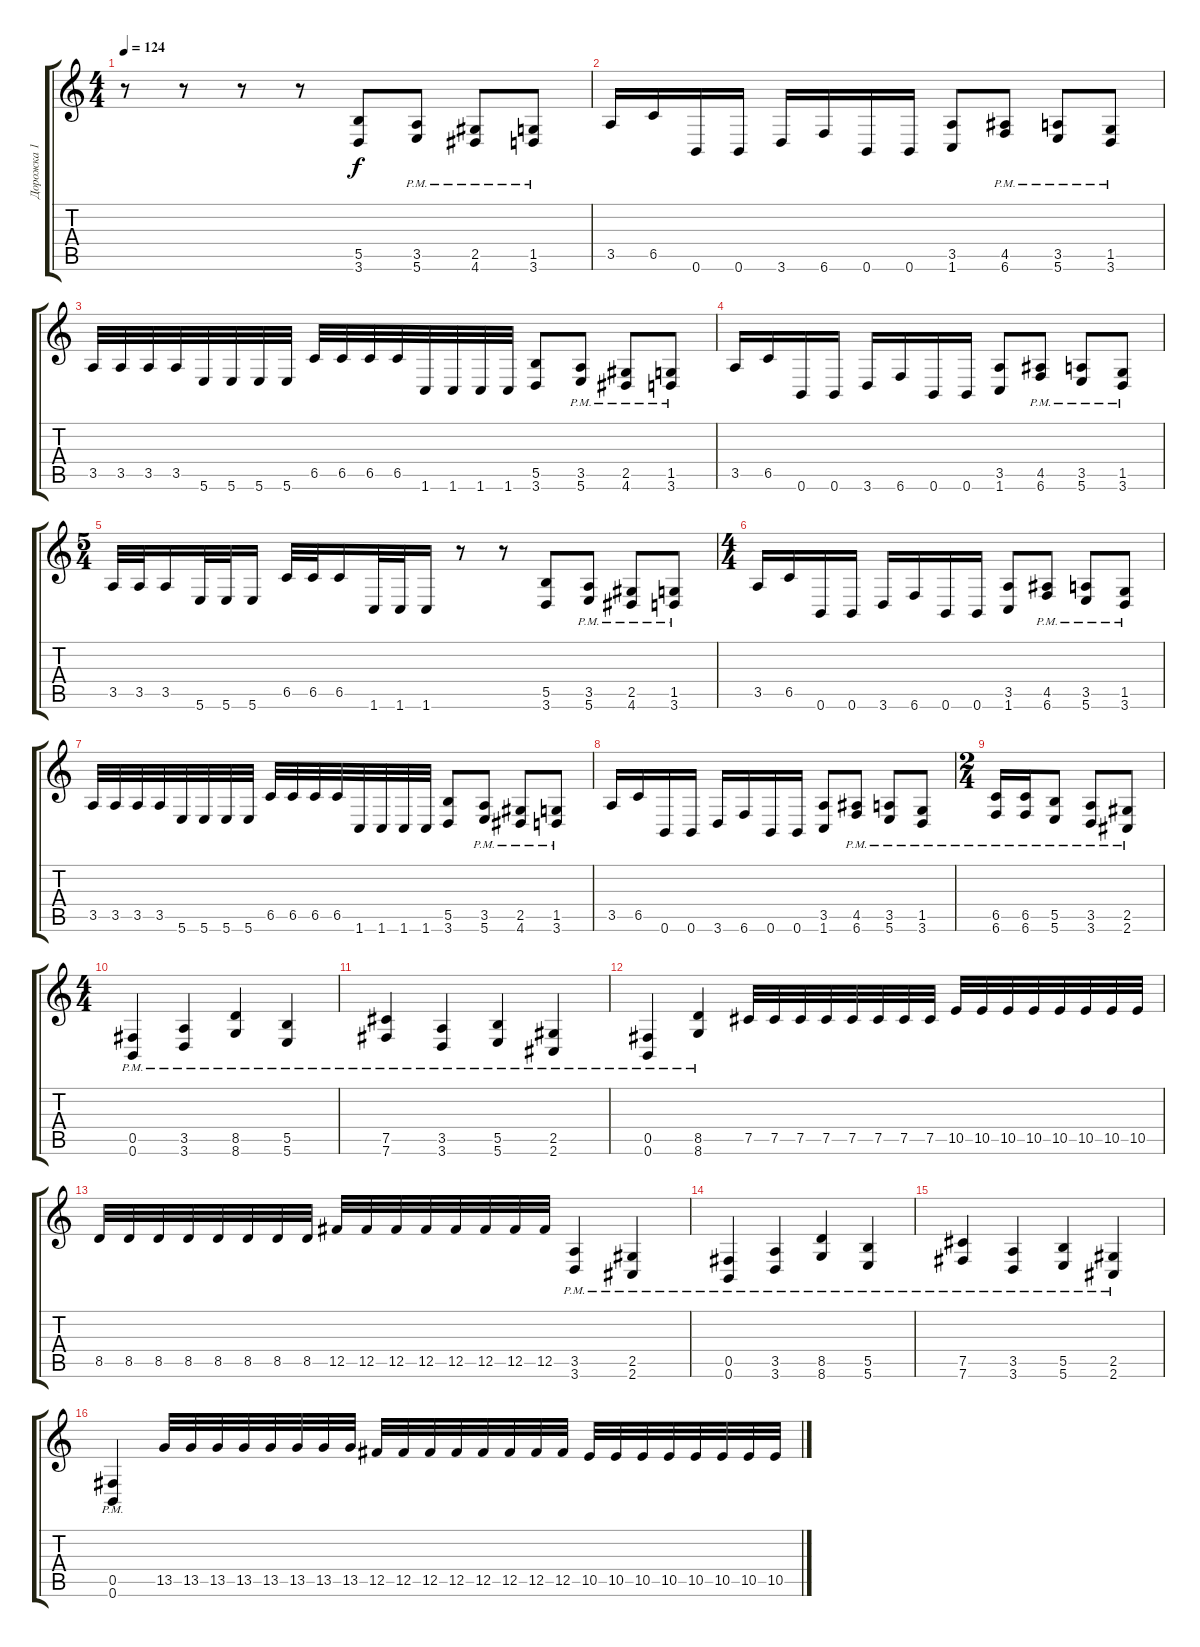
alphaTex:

\track ("Дорожка 1" "Дорожка 1") {instrument distortionguitar}
\staff {score tabs}
\tuning (Db4 Ab3 E3 B2 Gb2 B1) {hide}
\ts (4 4)
\tempo 124
\clef g2
\ks c
r.8{dy f instrument distortionguitar} r.8 r.8 r.8 (5.5 3.6).8 (3.5{pm} 5.6).8 (2.5{pm} 4.6).8 (1.5{pm} 3.6).8 |
3.5.16 6.5.16 0.6.16 0.6.16 3.6.16 6.6.16 0.6.16 0.6.16 (3.5 1.6).8 (4.5{pm} 6.6).8 (3.5{pm} 5.6).8 (1.5{pm} 3.6).8 |
3.5.32 3.5.32 3.5.32 3.5.32 5.6.32 5.6.32 5.6.32 5.6.32 6.5.32 6.5.32 6.5.32 6.5.32 1.6.32 1.6.32 1.6.32 1.6.32 (5.5 3.6).8 (3.5{pm} 5.6).8 (2.5{pm} 4.6).8 (1.5{pm} 3.6).8 |
3.5.16 6.5.16 0.6.16 0.6.16 3.6.16 6.6.16 0.6.16 0.6.16 (3.5 1.6).8 (4.5{pm} 6.6).8 (3.5{pm} 5.6).8 (1.5{pm} 3.6).8 |
\ts (5 4)
3.5.32 3.5.32 3.5.16 5.6.32 5.6.32 5.6.16 6.5.32 6.5.32 6.5.16 1.6.32 1.6.32 1.6.16 r.8 r.8 (5.5 3.6).8 (3.5{pm} 5.6).8 (2.5{pm} 4.6).8 (1.5{pm} 3.6).8 |
\ts (4 4)
3.5.16 6.5.16 0.6.16 0.6.16 3.6.16 6.6.16 0.6.16 0.6.16 (3.5 1.6).8 (4.5{pm} 6.6).8 (3.5{pm} 5.6).8 (1.5{pm} 3.6).8 |
3.5.32 3.5.32 3.5.32 3.5.32 5.6.32 5.6.32 5.6.32 5.6.32 6.5.32 6.5.32 6.5.32 6.5.32 1.6.32 1.6.32 1.6.32 1.6.32 (5.5 3.6).8 (3.5{pm} 5.6).8 (2.5{pm} 4.6).8 (1.5{pm} 3.6).8 |
3.5.16 6.5.16 0.6.16 0.6.16 3.6.16 6.6.16 0.6.16 0.6.16 (3.5 1.6).8 (4.5{pm} 6.6).8 (3.5{pm} 5.6).8 (1.5{pm} 3.6).8 |
\ts (2 4)
(6.5{pm} 6.6).16 (6.5{pm} 6.6).16 (5.5{pm} 5.6).8 (3.5{pm} 3.6).8 (2.5{pm} 2.6).8 |
\ts (4 4)
(0.5{pm} 0.6).4 (3.5{pm} 3.6).4 (8.5{pm} 8.6).4 (5.5{pm} 5.6).4 |
(7.5{pm} 7.6).4 (3.5{pm} 3.6).4 (5.5{pm} 5.6).4 (2.5{pm} 2.6).4 |
(0.5{pm} 0.6).4 (8.5{pm} 8.6).4 7.5.32 7.5.32 7.5.32 7.5.32 7.5.32 7.5.32 7.5.32 7.5.32 10.5.32 10.5.32 10.5.32 10.5.32 10.5.32 10.5.32 10.5.32 10.5.32 |
8.5.32 8.5.32 8.5.32 8.5.32 8.5.32 8.5.32 8.5.32 8.5.32 12.5.32 12.5.32 12.5.32 12.5.32 12.5.32 12.5.32 12.5.32 12.5.32 (3.5{pm} 3.6).4 (2.5{pm} 2.6).4 |
(0.5{pm} 0.6).4 (3.5{pm} 3.6).4 (8.5{pm} 8.6).4 (5.5{pm} 5.6).4 |
(7.5{pm} 7.6).4 (3.5{pm} 3.6).4 (5.5{pm} 5.6).4 (2.5{pm} 2.6).4 |
(0.5{pm} 0.6).4 13.5.32 13.5.32 13.5.32 13.5.32 13.5.32 13.5.32 13.5.32 13.5.32 12.5.32 12.5.32 12.5.32 12.5.32 12.5.32 12.5.32 12.5.32 12.5.32 10.5.32 10.5.32 10.5.32 10.5.32 10.5.32 10.5.32 10.5.32 10.5.32
